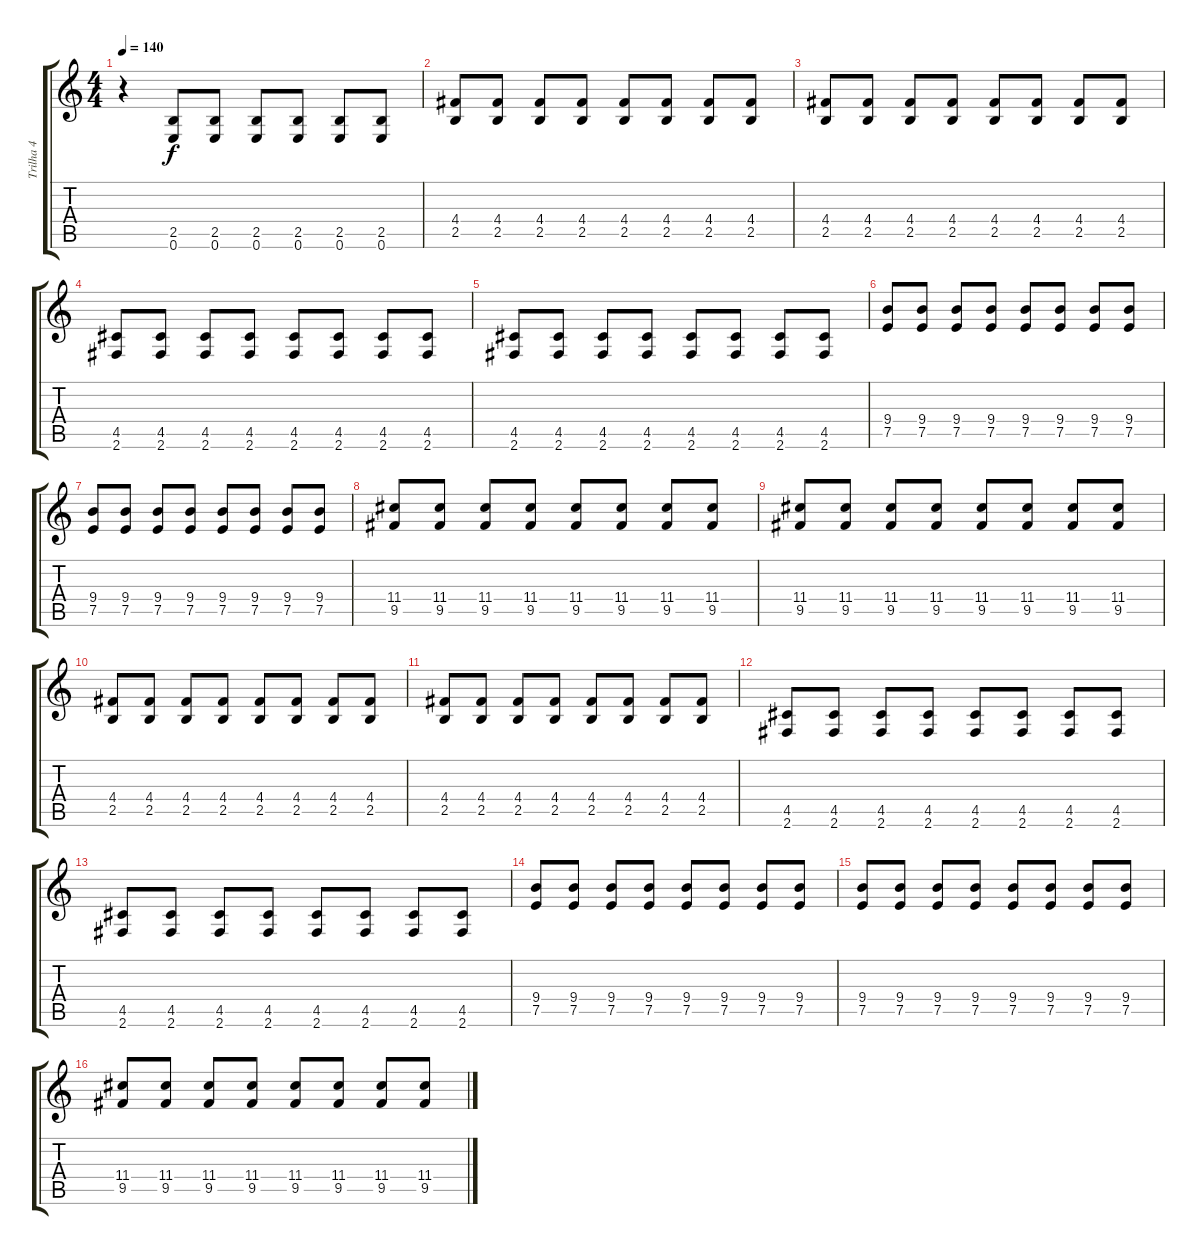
\track ("Trilha 4" "Trilha 4") {instrument distortionguitar}
\staff {score tabs}
\tuning (E4 B3 G3 D3 A2 E2) {hide}
\ts (4 4)
\tempo 140
\clef g2
\ks c
r.4{dy f} (2.5 0.6).8 (2.5 0.6).8 (2.5 0.6).8 (2.5 0.6).8 (2.5 0.6).8 (2.5 0.6).8 |
(4.4 2.5).8 (4.4 2.5).8 (4.4 2.5).8 (4.4 2.5).8 (4.4 2.5).8 (4.4 2.5).8 (4.4 2.5).8 (4.4 2.5).8 |
(4.4 2.5).8 (4.4 2.5).8 (4.4 2.5).8 (4.4 2.5).8 (4.4 2.5).8 (4.4 2.5).8 (4.4 2.5).8 (4.4 2.5).8 |
(4.5 2.6).8 (4.5 2.6).8 (4.5 2.6).8 (4.5 2.6).8 (4.5 2.6).8 (4.5 2.6).8 (4.5 2.6).8 (4.5 2.6).8 |
(4.5 2.6).8 (4.5 2.6).8 (4.5 2.6).8 (4.5 2.6).8 (4.5 2.6).8 (4.5 2.6).8 (4.5 2.6).8 (4.5 2.6).8 |
(9.4 7.5).8 (9.4 7.5).8 (9.4 7.5).8 (9.4 7.5).8 (9.4 7.5).8 (9.4 7.5).8 (9.4 7.5).8 (9.4 7.5).8 |
(9.4 7.5).8 (9.4 7.5).8 (9.4 7.5).8 (9.4 7.5).8 (9.4 7.5).8 (9.4 7.5).8 (9.4 7.5).8 (9.4 7.5).8 |
(11.4 9.5).8 (11.4 9.5).8 (11.4 9.5).8 (11.4 9.5).8 (11.4 9.5).8 (11.4 9.5).8 (11.4 9.5).8 (11.4 9.5).8 |
(11.4 9.5).8 (11.4 9.5).8 (11.4 9.5).8 (11.4 9.5).8 (11.4 9.5).8 (11.4 9.5).8 (11.4 9.5).8 (11.4 9.5).8 |
(4.4 2.5).8 (4.4 2.5).8 (4.4 2.5).8 (4.4 2.5).8 (4.4 2.5).8 (4.4 2.5).8 (4.4 2.5).8 (4.4 2.5).8 |
(4.4 2.5).8 (4.4 2.5).8 (4.4 2.5).8 (4.4 2.5).8 (4.4 2.5).8 (4.4 2.5).8 (4.4 2.5).8 (4.4 2.5).8 |
(4.5 2.6).8 (4.5 2.6).8 (4.5 2.6).8 (4.5 2.6).8 (4.5 2.6).8 (4.5 2.6).8 (4.5 2.6).8 (4.5 2.6).8 |
(4.5 2.6).8 (4.5 2.6).8 (4.5 2.6).8 (4.5 2.6).8 (4.5 2.6).8 (4.5 2.6).8 (4.5 2.6).8 (4.5 2.6).8 |
(9.4 7.5).8 (9.4 7.5).8 (9.4 7.5).8 (9.4 7.5).8 (9.4 7.5).8 (9.4 7.5).8 (9.4 7.5).8 (9.4 7.5).8 |
(9.4 7.5).8 (9.4 7.5).8 (9.4 7.5).8 (9.4 7.5).8 (9.4 7.5).8 (9.4 7.5).8 (9.4 7.5).8 (9.4 7.5).8 |
(11.4 9.5).8 (11.4 9.5).8 (11.4 9.5).8 (11.4 9.5).8 (11.4 9.5).8 (11.4 9.5).8 (11.4 9.5).8 (11.4 9.5).8
